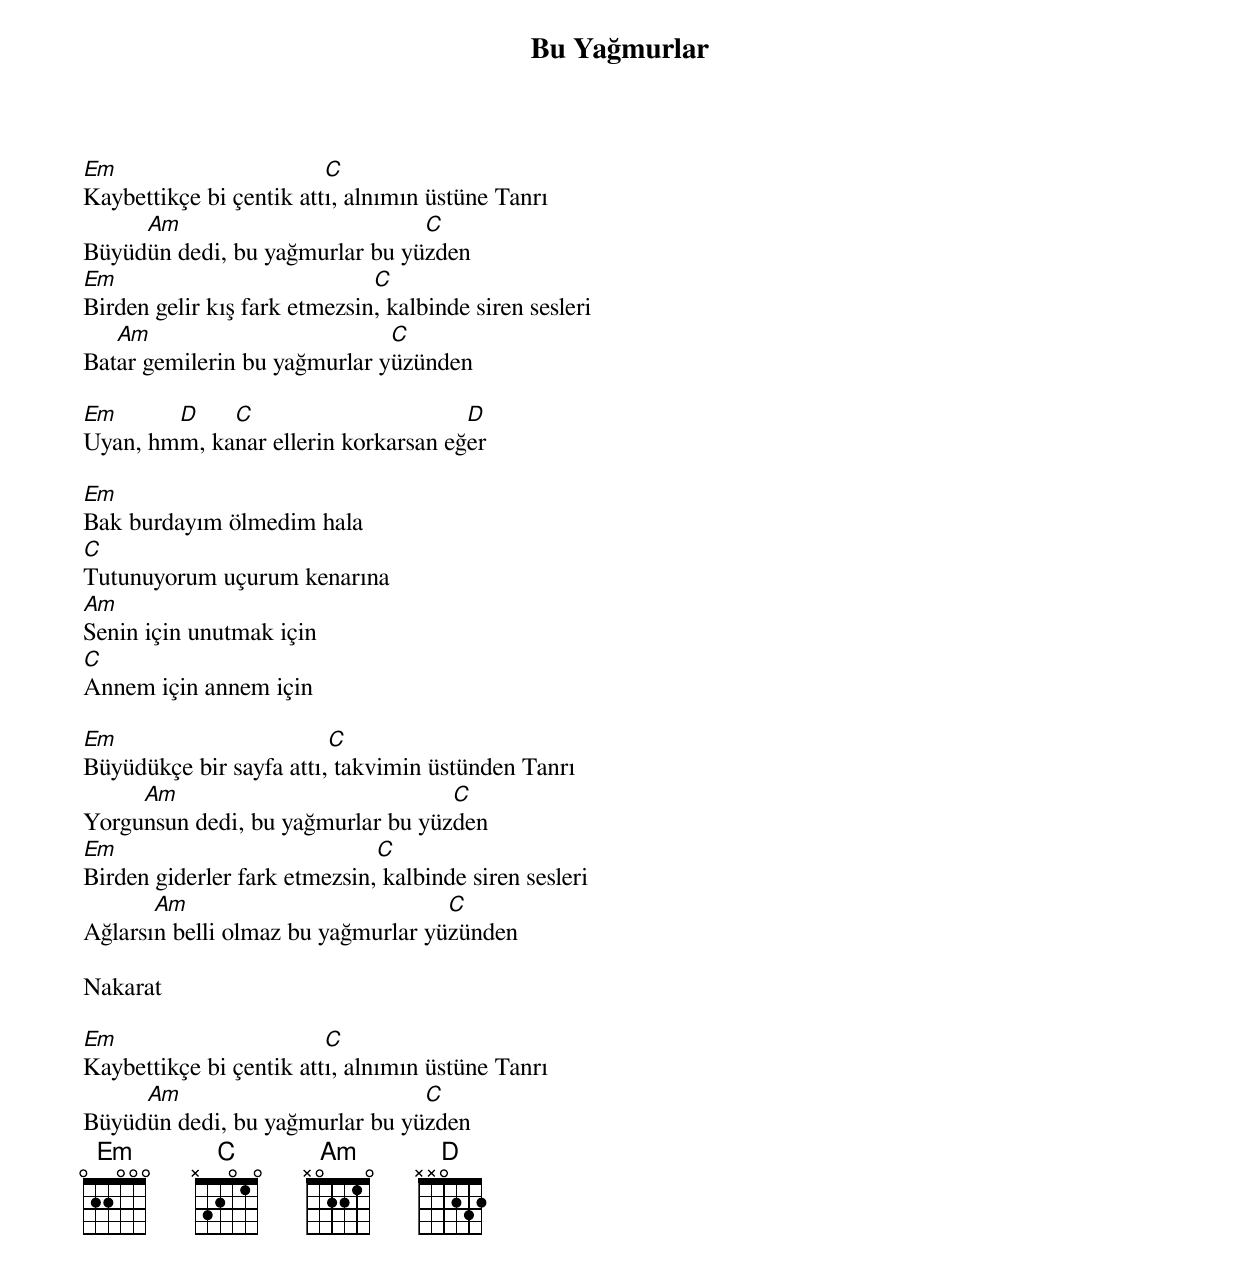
{title: Bu Yağmurlar}
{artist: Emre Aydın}

Em                       C
Kaybettikçe bi çentik attı, alnımın üstüne Tanrı
     Am                         C
Büyüdün dedi, bu yağmurlar bu yüzden
Em                            C
Birden gelir kış fark etmezsin, kalbinde siren sesleri
   Am                         C
Batar gemilerin bu yağmurlar yüzünden

Em      D    C                       D
Uyan, hmm, kanar ellerin korkarsan eğer

Em
Bak burdayım ölmedim hala
C
Tutunuyorum uçurum kenarına
Am
Senin için unutmak için
C
Annem için annem için

Em                       C
Büyüdükçe bir sayfa attı, takvimin üstünden Tanrı
     Am                            C
Yorgunsun dedi, bu yağmurlar bu yüzden
Em                            C
Birden giderler fark etmezsin, kalbinde siren sesleri
       Am                           C
Ağlarsın belli olmaz bu yağmurlar yüzünden

Nakarat

Em                       C
Kaybettikçe bi çentik attı, alnımın üstüne Tanrı
     Am                         C
Büyüdün dedi, bu yağmurlar bu yüzden
